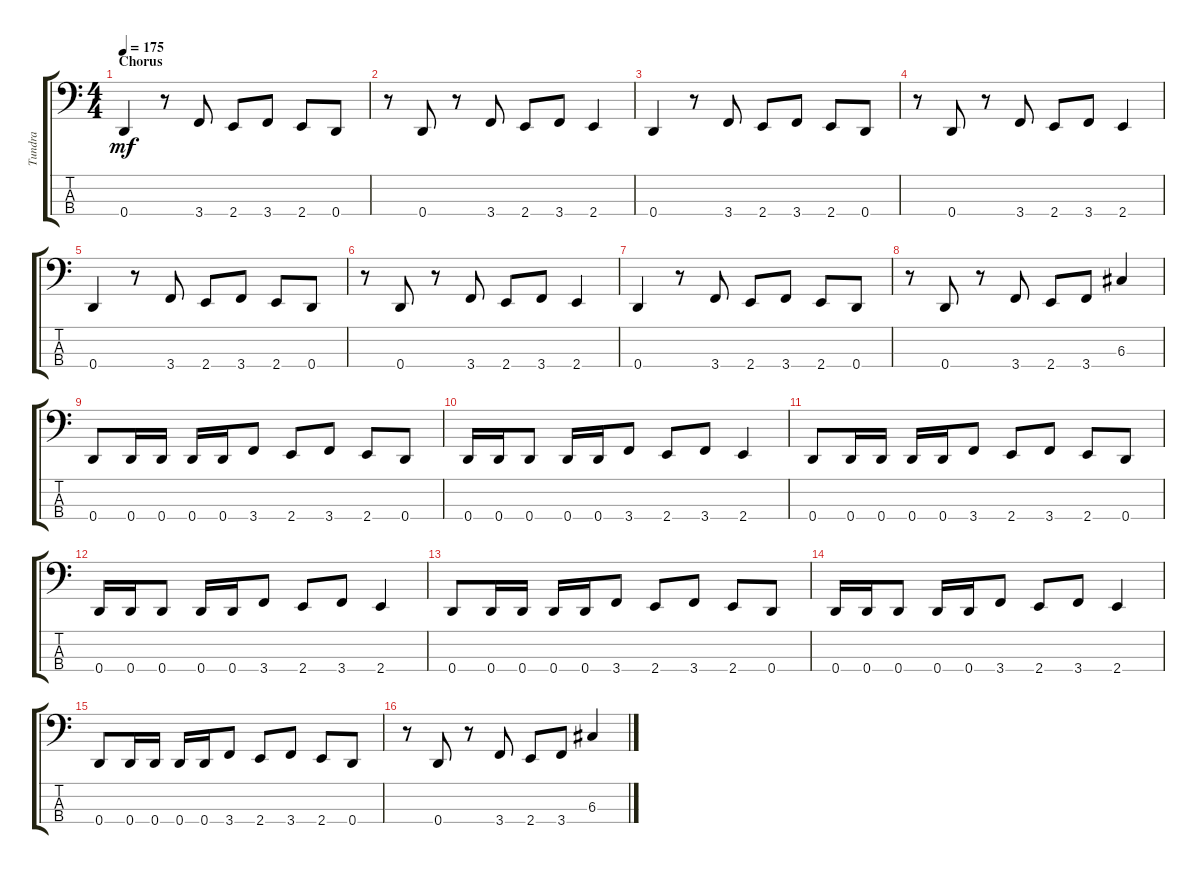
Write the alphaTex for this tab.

\track ("Tundra" "Tundra") {instrument electricbasspick}
\staff {score tabs}
\tuning (F2 C2 G1 D1) {hide}
\ts (4 4)
\section ("" "Chorus")
\tempo 175
\clef f4
\ks c
0.4.4{dy mf} r.8 3.4.8 2.4.8 3.4.8 2.4.8 0.4.8 |
r.8 0.4.8 r.8 3.4.8 2.4.8 3.4.8 2.4.4 |
0.4.4 r.8 3.4.8 2.4.8 3.4.8 2.4.8 0.4.8 |
r.8 0.4.8 r.8 3.4.8 2.4.8 3.4.8 2.4.4 |
0.4.4 r.8 3.4.8 2.4.8 3.4.8 2.4.8 0.4.8 |
r.8 0.4.8 r.8 3.4.8 2.4.8 3.4.8 2.4.4 |
0.4.4 r.8 3.4.8 2.4.8 3.4.8 2.4.8 0.4.8 |
r.8 0.4.8 r.8 3.4.8 2.4.8 3.4.8 6.3.4 |
0.4.8 0.4.16 0.4.16 0.4.16 0.4.16 3.4.8 2.4.8 3.4.8 2.4.8 0.4.8 |
0.4.16 0.4.16 0.4.8 0.4.16 0.4.16 3.4.8 2.4.8 3.4.8 2.4.4 |
0.4.8 0.4.16 0.4.16 0.4.16 0.4.16 3.4.8 2.4.8 3.4.8 2.4.8 0.4.8 |
0.4.16 0.4.16 0.4.8 0.4.16 0.4.16 3.4.8 2.4.8 3.4.8 2.4.4 |
0.4.8 0.4.16 0.4.16 0.4.16 0.4.16 3.4.8 2.4.8 3.4.8 2.4.8 0.4.8 |
0.4.16 0.4.16 0.4.8 0.4.16 0.4.16 3.4.8 2.4.8 3.4.8 2.4.4 |
0.4.8 0.4.16 0.4.16 0.4.16 0.4.16 3.4.8 2.4.8 3.4.8 2.4.8 0.4.8 |
r.8 0.4.8 r.8 3.4.8 2.4.8 3.4.8 6.3.4
